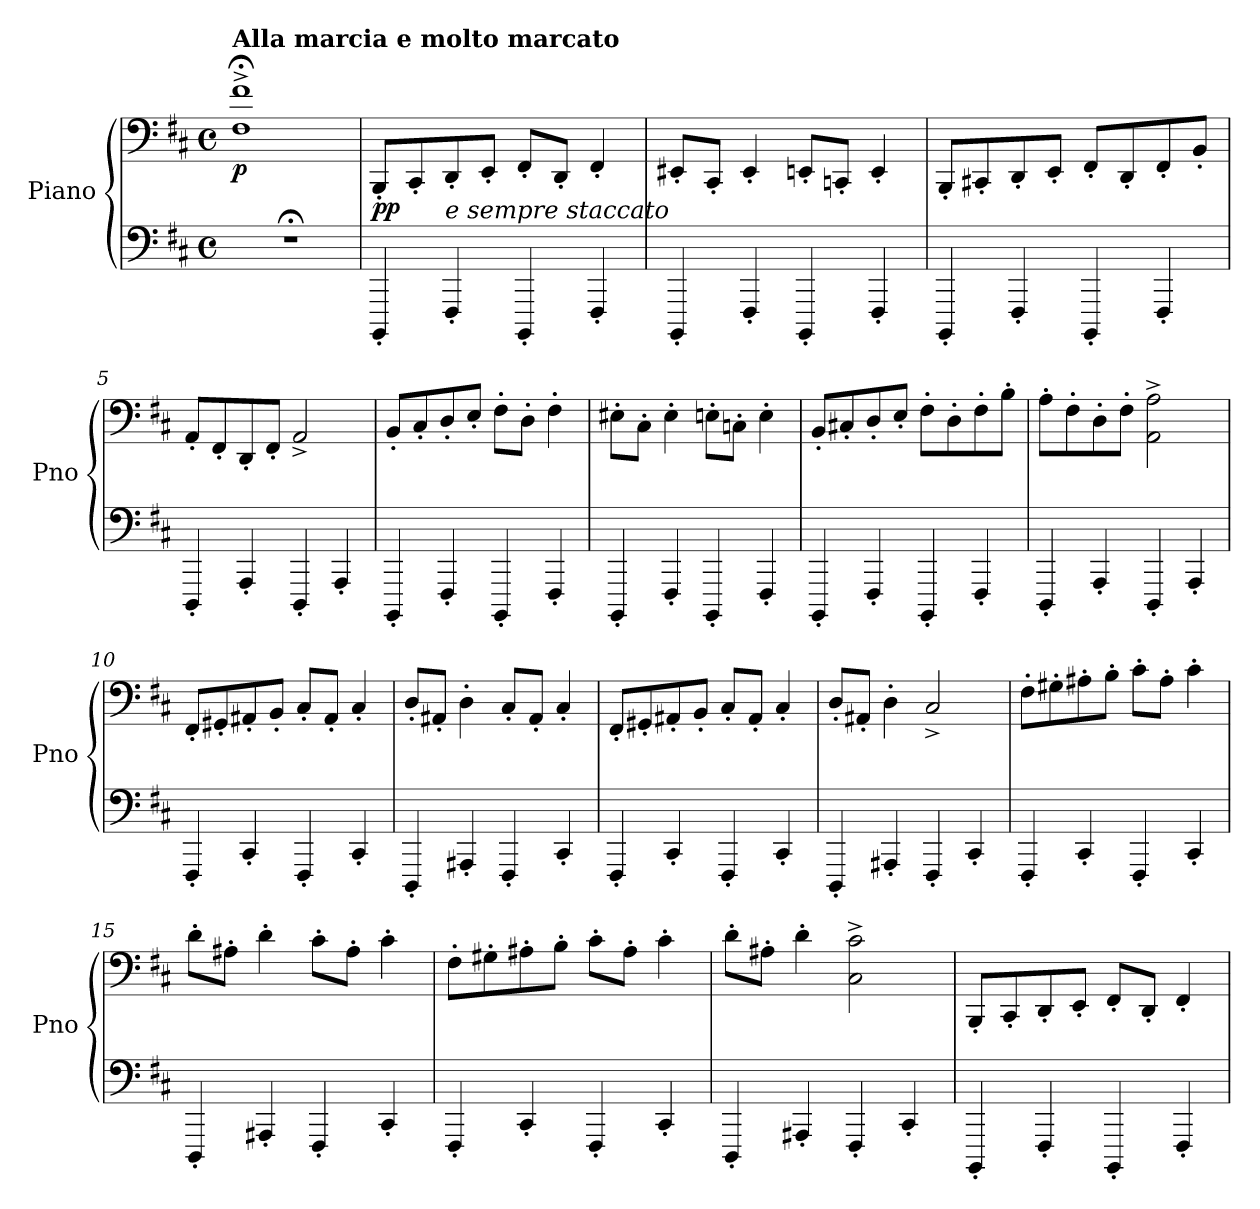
**kern	**kern	**dynam
*part1	*part1	*part1
*staff2	*staff1	*staff1/2
*I"Piano	*	*
*I'Pno	*	*
*clefF4	*clefF4	*
*k[f#c#]	*k[f#c#]	*
*M4/4	*M4/4	*
*met(c)	*met(c)	*
*MM138	*MM138	*
=1	=1	=1
!	!LO:TX:a:B:t=Alla marcia e molto marcato	!
!	!	!LO:DY:b
1r;<	1F#;<^ 1f#;<^	p
=2	=2	=2
!	!	!LO:DY:b
4BBBB'/	8BBB'/L	pp
.	8CC#'/	.
!LO:TX:a:i:t=e sempre staccato	!	!
4FFF#'/	8DD'/	.
.	8EE'/J	.
4BBBB'/	8FF#'/L	.
.	8DD'/J	.
4FFF#'/	4FF#'/	.
=3	=3	=3
4BBBB'/	8EE#X'/L	.
.	8CC#'/J	.
4FFF#'/	4EE#'/	.
4BBBB'/	8EEn'/L	.
.	8CCn'/J	.
4FFF#'/	4EE'/	.
=4	=4	=4
4BBBB'/	8BBB'/L	.
.	8CC#X'/	.
4FFF#'/	8DD'/	.
.	8EE'/J	.
4BBBB'/	8FF#'/L	.
.	8DD'/	.
4FFF#'/	8FF#'/	.
.	8BB'/J	.
=5	=5	=5
4DDD'/	8AA'/L	.
.	8FF#'/	.
4AAA'/	8DD'/	.
.	8FF#'/J	.
4DDD'/	2AA^/	.
4AAA'/	.	.
!!LO:LB:g=z
=6	=6	=6
4BBBB'/	8BB'/L	.
.	8C#'/	.
4FFF#'/	8D'/	.
.	8E'/J	.
4BBBB'/	8F#'\L	.
.	8D'\J	.
4FFF#'/	4F#'\	.
=7	=7	=7
4BBBB'/	8E#X'\L	.
.	8C#'\J	.
4FFF#'/	4E#'\	.
4BBBB'/	8En'\L	.
.	8Cn'\J	.
4FFF#'/	4E'\	.
=8	=8	=8
4BBBB'/	8BB'/L	.
.	8C#X'/	.
4FFF#'/	8D'/	.
.	8E'/J	.
4BBBB'/	8F#'\L	.
.	8D'\	.
4FFF#'/	8F#'\	.
.	8B'\J	.
=9	=9	=9
4DDD'/	8A'\L	.
.	8F#'\	.
4AAA'/	8D'\	.
.	8F#'\J	.
4DDD'/	2AA\^ 2A\^	.
4AAA'/	.	.
!!LO:LB:g=z
=10	=10	=10
4FFF#'/	8FF#'/L	.
.	8GG#X'/	.
4CC#'/	8AA#X'/	.
.	8BB'/J	.
4FFF#'/	8C#'/L	.
.	8AA#'/J	.
4CC#'/	4C#'/	.
=11	=11	=11
4DDD'/	8D'/L	.
.	8AA#X'/J	.
4AAA#X'/	4D'\	.
4FFF#'/	8C#'/L	.
.	8AA#'/J	.
4CC#'/	4C#'/	.
=12	=12	=12
4FFF#'/	8FF#'/L	.
.	8GG#X'/	.
4CC#'/	8AA#X'/	.
.	8BB'/J	.
4FFF#'/	8C#'/L	.
.	8AA#'/J	.
4CC#'/	4C#'/	.
=13	=13	=13
4DDD'/	8D'/L	.
.	8AA#X'/J	.
4AAA#X'/	4D'\	.
4FFF#'/	2C#^/	.
4CC#'/	.	.
!!LO:LB:g=z
=14	=14	=14
4FFF#'/	8F#'\L	.
.	8G#X'\	.
4CC#'/	8A#X'\	.
.	8B'\J	.
4FFF#'/	8c#'\L	.
.	8A#'\J	.
4CC#'/	4c#'\	.
=15	=15	=15
4DDD'/	8d'\L	.
.	8A#X'\J	.
4AAA#X'/	4d'\	.
4FFF#'/	8c#'\L	.
.	8A#'\J	.
4CC#'/	4c#'\	.
=16	=16	=16
4FFF#'/	8F#'\L	.
.	8G#X'\	.
4CC#'/	8A#X'\	.
.	8B'\J	.
4FFF#'/	8c#'\L	.
.	8A#'\J	.
4CC#'/	4c#'\	.
=17	=17	=17
4DDD'/	8d'\L	.
.	8A#X'\J	.
4AAA#X'/	4d'\	.
4FFF#'/	2C#\^ 2c#\^	.
4CC#'/	.	.
!!LO:LB:g=z
=18	=18	=18
4BBBB'/	8BBB'/L	.
.	8CC#'/	.
4FFF#'/	8DD'/	.
.	8EE'/J	.
4BBBB'/	8FF#'/L	.
.	8DD'/J	.
4FFF#'/	4FF#'/	.
=	=	=
*-	*-	*-
